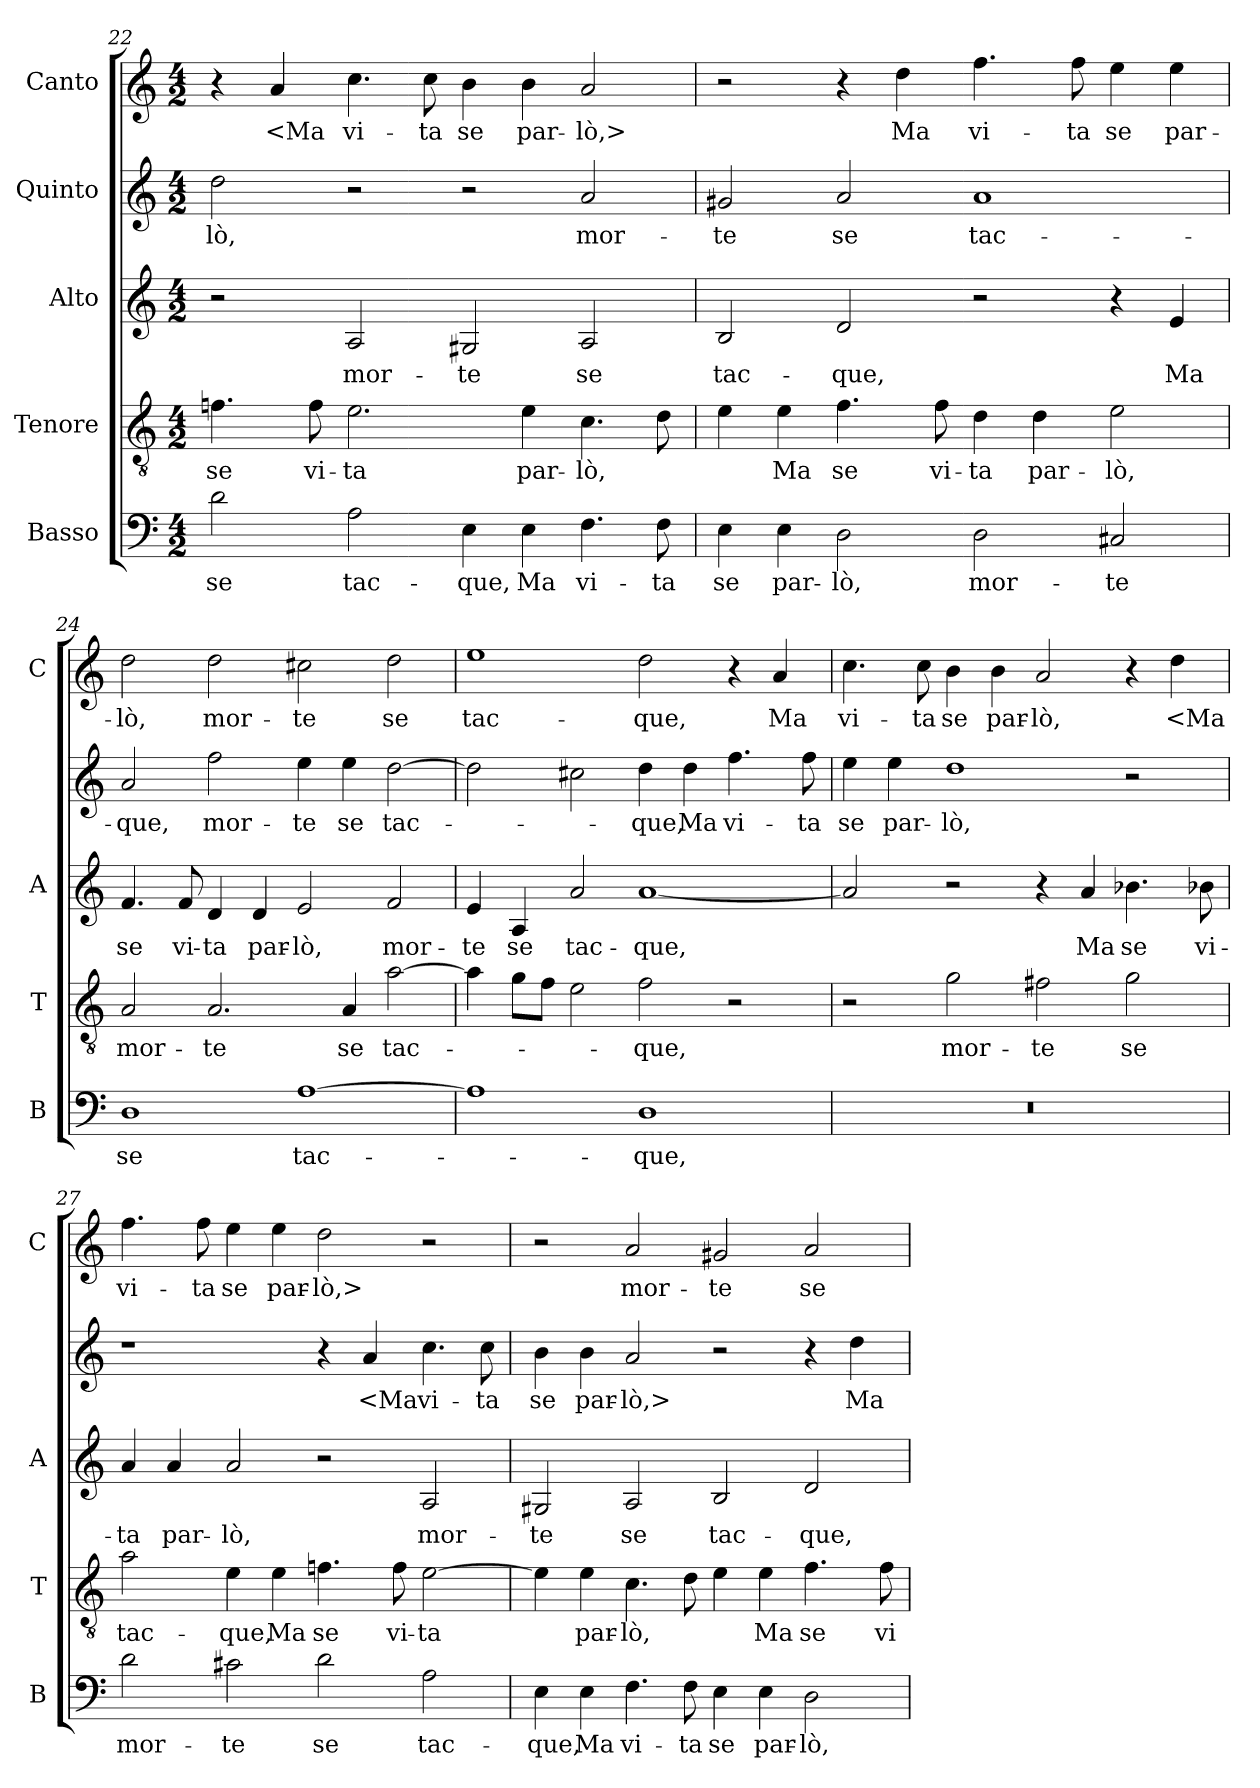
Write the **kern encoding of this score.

**kern	**text	**kern	**text	**kern	**text	**kern	**text	**kern	**text
*part5	*part5	*part4	*part4	*part3	*part3	*part2	*part2	*part1	*part1
*staff5	*staff5	*staff4	*staff4	*staff3	*staff3	*staff2	*staff2	*staff1	*staff1
*I"Basso	*	*I"Tenore	*	*I"Alto	*	*I"Quinto	*	*I"Canto	*
*I'B	*	*I'T	*	*I'A	*	*	*	*I'C	*
*clefF4	*	*clefGv2	*	*clefG2	*	*clefG2	*	*clefG2	*
*k[]	*	*k[]	*	*k[]	*	*k[]	*	*k[]	*
*C:	*	*C:	*	*C:	*	*C:	*	*C:	*
*M4/2	*	*M4/2	*	*M4/2	*	*M4/2	*	*M4/2	*
=22	=22	=22	=22	=22	=22	=22	=22	=22	=22
2d	se	4.fn	se	2r	.	2dd	-lò,	4r	.
.	.	.	.	.	.	.	.	4a	<Ma
.	.	8f	vi-	.	.	.	.	.	.
2A	tac-	2.e	-ta	2A	mor-	2r	.	4.cc	vi-
.	.	.	.	.	.	.	.	8cc	-ta
4E	-que,	.	.	2G#X	-te	2r	.	4b	se
4E	Ma	4e	par-	.	.	.	.	4b	par-
4.F	vi-	4.c	-lò,	2A	se	2a	mor-	2a	-lò,>
8F	-ta	8d	.	.	.	.	.	.	.
=23	=23	=23	=23	=23	=23	=23	=23	=23	=23
4E	se	4e	.	2B	tac-	2g#X	-te	2r	.
4E	par-	4e	Ma	.	.	.	.	.	.
2D	-lò,	4.f	se	2d	-que,	2a	se	4r	.
.	.	.	.	.	.	.	.	4dd	Ma
.	.	8f	vi-	.	.	.	.	.	.
2D	mor-	4d	-ta	2r	.	1a	tac-	4.ff	vi-
.	.	4d	par-	.	.	.	.	.	.
.	.	.	.	.	.	.	.	8ff	-ta
2C#X	-te	2e	-lò,	4r	.	.	.	4ee	se
.	.	.	.	4e	Ma	.	.	4ee	par-
=24	=24	=24	=24	=24	=24	=24	=24	=24	=24
1D	se	2A	mor-	4.f	se	2a	-que,	2dd	-lò,
.	.	.	.	8f	vi-	.	.	.	.
.	.	2.A	-te	4d	-ta	2ff	mor-	2dd	mor-
.	.	.	.	4d	par-	.	.	.	.
[1A	tac-	.	.	2e	-lò,	4ee	-te	2cc#X	-te
.	.	4A	se	.	.	4ee	se	.	.
.	.	[2a	tac-	2f	mor-	[2dd	tac-	2dd	se
=25	=25	=25	=25	=25	=25	=25	=25	=25	=25
1A]	.	4a]	.	4e	-te	2dd]	.	1ee	tac-
.	.	8gL	.	4A	se	.	.	.	.
.	.	8fJ	.	.	.	.	.	.	.
.	.	2e	.	2a	tac-	2cc#X	.	.	.
1D	-que,	2f	-que,	[1a	-que,	4dd	-que,	2dd	-que,
.	.	.	.	.	.	4dd	Ma	.	.
.	.	2r	.	.	.	4.ff	vi-	4r	.
.	.	.	.	.	.	.	.	4a	Ma
.	.	.	.	.	.	8ff	-ta	.	.
=26	=26	=26	=26	=26	=26	=26	=26	=26	=26
0r	.	2r	.	2a]	.	4ee	se	4.cc	vi-
.	.	.	.	.	.	4ee	par-	.	.
.	.	.	.	.	.	.	.	8cc	-ta
.	.	2g	mor-	2r	.	1dd	-lò,	4b	se
.	.	.	.	.	.	.	.	4b	par-
.	.	2f#X	-te	4r	.	.	.	2a	-lò,
.	.	.	.	4a	Ma	.	.	.	.
.	.	2g	se	4.b-X	se	2r	.	4r	.
.	.	.	.	.	.	.	.	4dd	<Ma
.	.	.	.	8b-X	vi-	.	.	.	.
=27	=27	=27	=27	=27	=27	=27	=27	=27	=27
2d	mor-	2a	tac-	4a	-ta	1r	.	4.ff	vi-
.	.	.	.	4a	par-	.	.	.	.
.	.	.	.	.	.	.	.	8ff	-ta
2c#X	-te	4e	-que,	2a	-lò,	.	.	4ee	se
.	.	4e	Ma	.	.	.	.	4ee	par-
2d	se	4.fn	se	2r	.	4r	.	2dd	-lò,>
.	.	.	.	.	.	4a	<Ma	.	.
.	.	8f	vi-	.	.	.	.	.	.
2A	tac-	[2e	-ta	2A	mor-	4.cc	vi-	2r	.
.	.	.	.	.	.	8cc	-ta	.	.
=28	=28	=28	=28	=28	=28	=28	=28	=28	=28
4E	-que,	4e]	.	2G#X	-te	4b	se	2r	.
4E	Ma	4e	par-	.	.	4b	par-	.	.
4.F	vi-	4.c	-lò,	2A	se	2a	-lò,>	2a	mor-
8F	-ta	8d	.	.	.	.	.	.	.
4E	se	4e	.	2B	tac-	2r	.	2g#X	-te
4E	par-	4e	Ma	.	.	.	.	.	.
2D	-lò,	4.f	se	2d	-que,	4r	.	2a	se
.	.	.	.	.	.	4dd	Ma	.	.
.	.	8f	vi-	.	.	.	.	.	.
=	=	=	=	=	=	=	=	=	=
*-	*-	*-	*-	*-	*-	*-	*-	*-	*-
